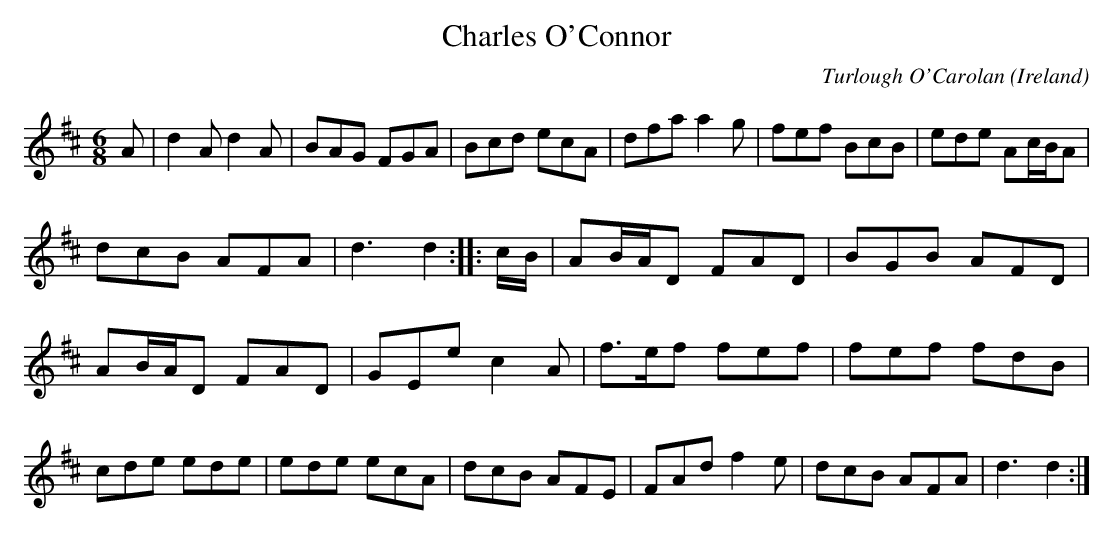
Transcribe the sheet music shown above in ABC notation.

X:1
T:Charles O'Connor
O:Ireland
M:6/8
C:Turlough O'Carolan
K:D
A|\
d2A d2A|BAG FGA|Bcd ecA|dfa a2g|\
fef BcB|ede Ac/B/A|
dcB AFA|d3 d2::\
c/B/|\
AB/A/D FAD|BGB AFD|AB/A/D FAD|GEe c2A|\
f>ef fef|fef fdB|\
cde ede|ede ecA|\
dcB AFE|FAd f2e|dcB AFA|d3 d2:|
